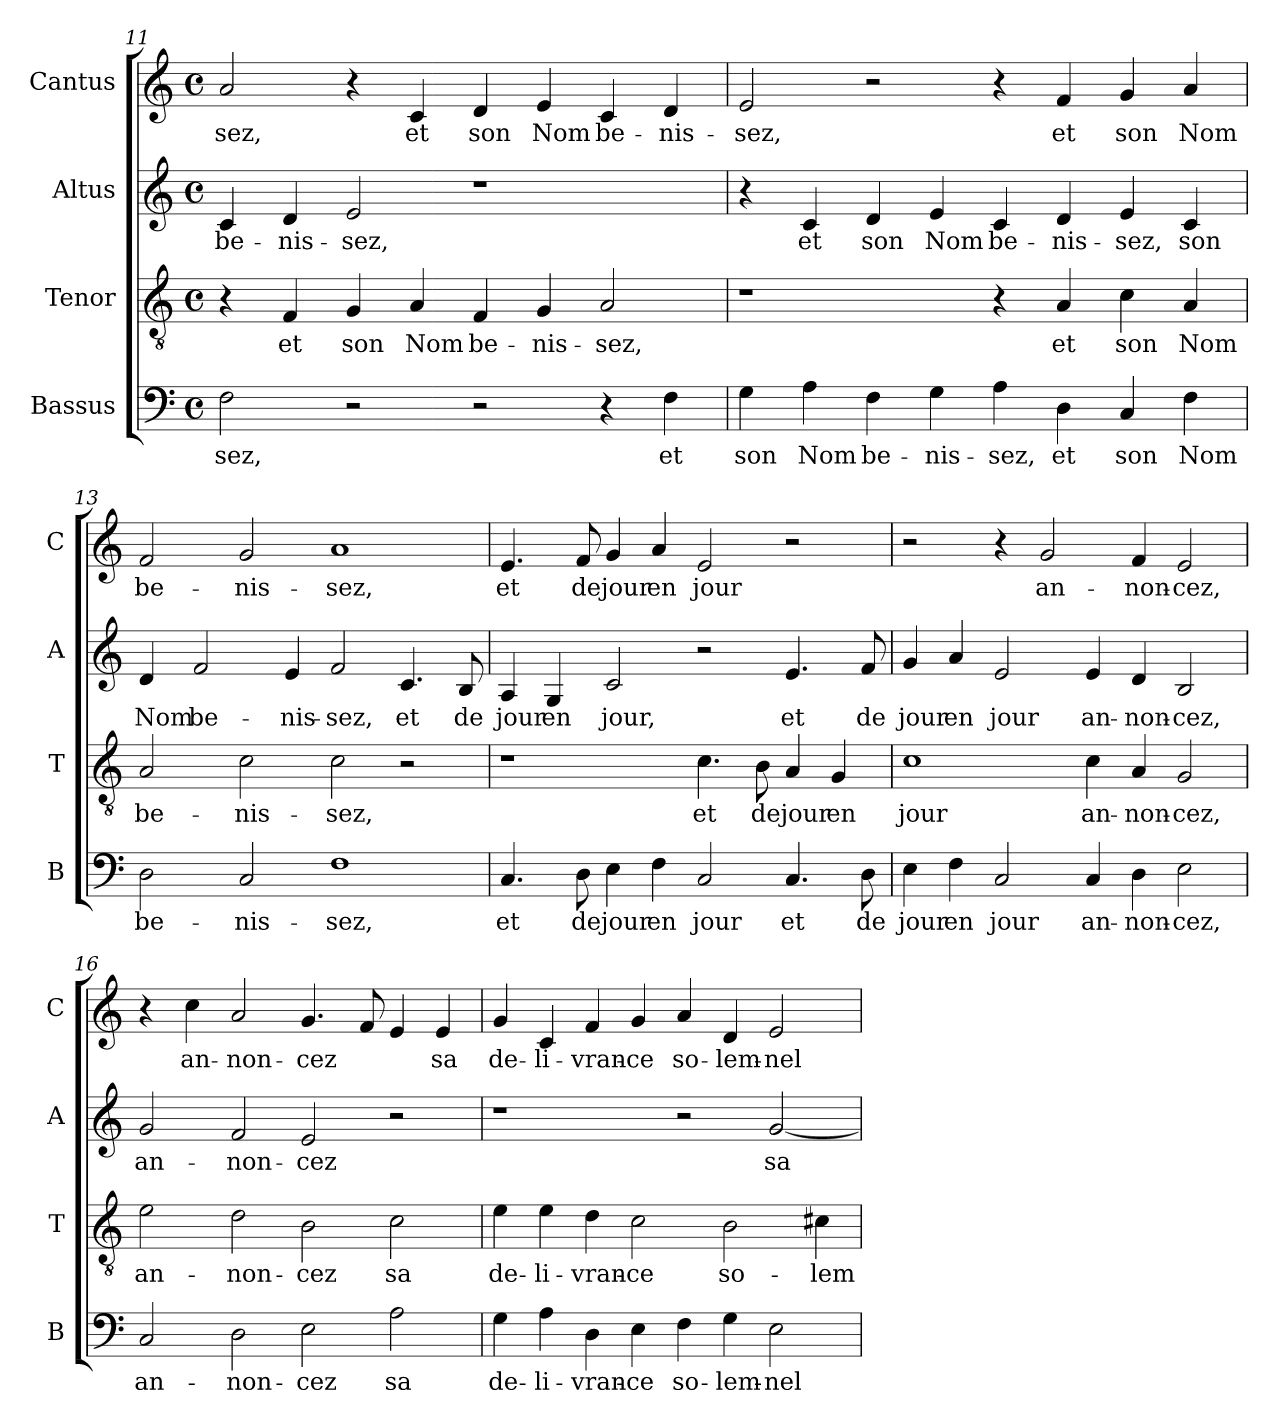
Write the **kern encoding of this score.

**kern	**text	**kern	**text	**kern	**text	**kern	**text
*part4	*part4	*part3	*part3	*part2	*part2	*part1	*part1
*staff4	*staff4	*staff3	*staff3	*staff2	*staff2	*staff1	*staff1
*I"Bassus	*	*I"Tenor	*	*I"Altus	*	*I"Cantus	*
*I'B	*	*I'T	*	*I'A	*	*I'C	*
*clefF4	*	*clefGv2	*	*clefG2	*	*clefG2	*
*k[]	*	*k[]	*	*k[]	*	*k[]	*
*C:	*	*C:	*	*C:	*	*C:	*
*M4/4	*	*M4/4	*	*M4/4	*	*M4/4	*
*met(c)	*	*met(c)	*	*met(c)	*	*met(c)	*
=11	=11	=11	=11	=11	=11	=11	=11
!	!LO:LY:b	!	!	!	!LO:LY:b	!	!LO:LY:b
2F\	-sez,	4r	.	4c/	be-	2a/	-sez,
!	!	!	!LO:LY:b	!	!LO:LY:b	!	!
.	.	4F/	et	4d/	-nis-	.	.
!	!	!	!LO:LY:b	!	!LO:LY:b	!	!
2r	.	4G/	son	2e/	-sez,	4r	.
!	!	!	!LO:LY:b	!	!	!	!LO:LY:b
.	.	4A/	Nom	.	.	4c/	et
!	!	!	!LO:LY:b	!	!	!	!LO:LY:b
2r	.	4F/	be-	1r	.	4d/	son
!	!	!	!LO:LY:b	!	!	!	!LO:LY:b
.	.	4G/	-nis-	.	.	4e/	Nom
!	!	!	!LO:LY:b	!	!	!	!LO:LY:b
4r	.	2A/	-sez,	.	.	4c/	be-
!	!LO:LY:b	!	!	!	!	!	!LO:LY:b
4F\	et	.	.	.	.	4d/	-nis-
!!LO:LB:g=z
=12	=12	=12	=12	=12	=12	=12	=12
!	!LO:LY:b	!	!	!	!	!	!LO:LY:b
4G\	son	1r	.	4r	.	2e/	-sez,
!	!LO:LY:b	!	!	!	!LO:LY:b	!	!
4A\	Nom	.	.	4c/	et	.	.
!	!LO:LY:b	!	!	!	!LO:LY:b	!	!
4F\	be-	.	.	4d/	son	2r	.
!	!LO:LY:b	!	!	!	!LO:LY:b	!	!
4G\	-nis-	.	.	4e/	Nom	.	.
!	!LO:LY:b	!	!	!	!LO:LY:b	!	!
4A\	-sez,	4r	.	4c/	be-	4r	.
!	!LO:LY:b	!	!LO:LY:b	!	!LO:LY:b	!	!LO:LY:b
4D\	et	4A/	et	4d/	-nis-	4f/	et
!	!LO:LY:b	!	!LO:LY:b	!	!LO:LY:b	!	!LO:LY:b
4C/	son	4c\	son	4e/	-sez,	4g/	son
!	!LO:LY:b	!	!LO:LY:b	!	!LO:LY:b	!	!LO:LY:b
4F\	Nom	4A/	Nom	4c/	son	4a/	Nom
=13	=13	=13	=13	=13	=13	=13	=13
!	!LO:LY:b	!	!LO:LY:b	!	!LO:LY:b	!	!LO:LY:b
2D\	be-	2A/	be-	4d/	Nom	2f/	be-
!	!	!	!	!	!LO:LY:b	!	!
.	.	.	.	2f/	be-	.	.
!	!LO:LY:b	!	!LO:LY:b	!	!	!	!LO:LY:b
2C/	-nis-	2c\	-nis-	.	.	2g/	-nis-
!	!	!	!	!	!LO:LY:b	!	!
.	.	.	.	4e/	-nis-	.	.
!	!LO:LY:b	!	!LO:LY:b	!	!LO:LY:b	!	!LO:LY:b
1F	-sez,	2c\	-sez,	2f/	-sez,	1a	-sez,
!	!	!	!	!	!LO:LY:b	!	!
.	.	2r	.	4.c/	et	.	.
!	!	!	!	!	!LO:LY:b	!	!
.	.	.	.	8B/	de	.	.
=14	=14	=14	=14	=14	=14	=14	=14
!	!LO:LY:b	!	!	!	!LO:LY:b	!	!LO:LY:b
4.C/	et	1r	.	4A/	jour	4.e/	et
!	!	!	!	!	!LO:LY:b	!	!
.	.	.	.	4G/	en	.	.
!	!LO:LY:b	!	!	!	!	!	!LO:LY:b
8D\	de	.	.	.	.	8f/	de
!	!LO:LY:b	!	!	!	!LO:LY:b	!	!LO:LY:b
4E\	jour	.	.	2c/	jour,	4g/	jour
!	!LO:LY:b	!	!	!	!	!	!LO:LY:b
4F\	en	.	.	.	.	4a/	en
!	!LO:LY:b	!	!LO:LY:b	!	!	!	!LO:LY:b
2C/	jour	4.c\	et	2r	.	2e/	jour
!	!	!	!LO:LY:b	!	!	!	!
.	.	8B\	de	.	.	.	.
!	!LO:LY:b	!	!LO:LY:b	!	!LO:LY:b	!	!
4.C/	et	4A/	jour	4.e/	et	2r	.
!	!	!	!LO:LY:b	!	!	!	!
.	.	4G/	en	.	.	.	.
!	!LO:LY:b	!	!	!	!LO:LY:b	!	!
8D\	de	.	.	8f/	de	.	.
!!LO:LB:g=z
=15	=15	=15	=15	=15	=15	=15	=15
!	!LO:LY:b	!	!LO:LY:b	!	!LO:LY:b	!	!
4E\	jour	1c	jour	4g/	jour	2r	.
!	!LO:LY:b	!	!	!	!LO:LY:b	!	!
4F\	en	.	.	4a/	en	.	.
!	!LO:LY:b	!	!	!	!LO:LY:b	!	!
2C/	jour	.	.	2e/	jour	4r	.
!	!	!	!	!	!	!	!LO:LY:b
.	.	.	.	.	.	2g/	an-
!	!LO:LY:b	!	!LO:LY:b	!	!LO:LY:b	!	!
4C/	an-	4c\	an-	4e/	an-	.	.
!	!LO:LY:b	!	!LO:LY:b	!	!LO:LY:b	!	!LO:LY:b
4D\	-non-	4A/	-non-	4d/	-non-	4f/	-non-
!	!LO:LY:b	!	!LO:LY:b	!	!LO:LY:b	!	!LO:LY:b
2E\	-cez,	2G/	-cez,	2B/	-cez,	2e/	-cez,
=16	=16	=16	=16	=16	=16	=16	=16
!	!LO:LY:b	!	!LO:LY:b	!	!LO:LY:b	!	!
2C/	an-	2e\	an-	2g/	an-	4r	.
!	!	!	!	!	!	!	!LO:LY:b
.	.	.	.	.	.	4cc\	an-
!	!LO:LY:b	!	!LO:LY:b	!	!LO:LY:b	!	!LO:LY:b
2D\	-non-	2d\	-non-	2f/	-non-	2a/	-non-
!	!LO:LY:b	!	!LO:LY:b	!	!LO:LY:b	!	!LO:LY:b
2E\	-cez	2B\	-cez	2e/	-cez	4.g/	-cez
.	.	.	.	.	.	8f/	.
!	!LO:LY:b	!	!LO:LY:b	!	!	!	!
2A\	sa	2c\	sa	2r	.	4e/	.
!	!	!	!	!	!	!	!LO:LY:b
.	.	.	.	.	.	4e/	sa
=17	=17	=17	=17	=17	=17	=17	=17
!	!LO:LY:b	!	!LO:LY:b	!	!	!	!LO:LY:b
4G\	de-	4e\	de-	1r	.	4g/	de-
!	!LO:LY:b	!	!LO:LY:b	!	!	!	!LO:LY:b
4A\	-li-	4e\	-li-	.	.	4c/	-li-
!	!LO:LY:b	!	!LO:LY:b	!	!	!	!LO:LY:b
4D\	-vran-	4d\	-vran-	.	.	4f/	-vran-
!	!LO:LY:b	!	!LO:LY:b	!	!	!	!LO:LY:b
4E\	-ce	2c\	-ce	.	.	4g/	-ce
!	!LO:LY:b	!	!	!	!	!	!LO:LY:b
4F\	so-	.	.	2r	.	4a/	so-
!	!LO:LY:b	!	!LO:LY:b	!	!	!	!LO:LY:b
4G\	-lem-	2B\	so-	.	.	4d/	-lem-
!	!LO:LY:b	!	!	!	!LO:LY:b	!	!LO:LY:b
2E\	-nel-	.	.	[2g/	sa	2e/	-nel-
!	!	!	!LO:LY:b	!	!	!	!
.	.	4c#X\	-lem-	.	.	.	.
=	=	=	=	=	=	=	=
*-	*-	*-	*-	*-	*-	*-	*-
